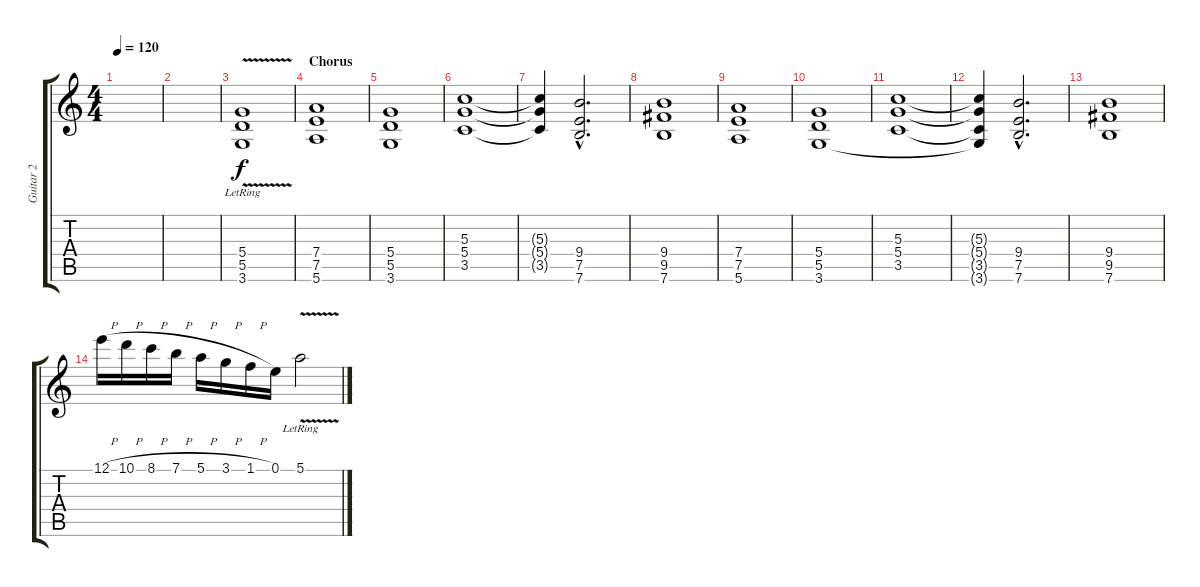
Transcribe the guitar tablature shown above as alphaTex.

\track ("Guitar 2 " "Guitar 2 ") {instrument distortionguitar}
\staff {score tabs}
\tuning (E4 B3 G3 D3 A2 E2) {hide}
\ts (4 4)
\tempo 120
\clef g2
\ks c
|
|
(5.4{lr} 5.5{lr} 3.6{v lr}).1 |
\section ("" "Chorus")
(7.4 7.5 5.6).1 |
(5.4 5.5 3.6).1 |
(5.3 5.4 3.5).1 |
(5.3{t} 5.4{t} 3.5{t}).4 (9.4{hac} 7.5{hac} 7.6{hac}).2{d} |
(9.4 9.5 7.6).1 |
(7.4 7.5 5.6).1 |
(5.4 5.5 3.6).1 |
(5.3 5.4 3.5).1 |
(5.3{t} 5.4{t} 3.5{t} 3.6{t}).4 (9.4{hac} 7.5{hac} 7.6{hac}).2{d} |
(9.4 9.5 7.6).1 |
12.1{h}.16 10.1{h}.16 8.1{h}.16 7.1{h}.16 5.1{h}.16 3.1{h}.16 1.1{h}.16 0.1.16 5.1{v lr}.2
